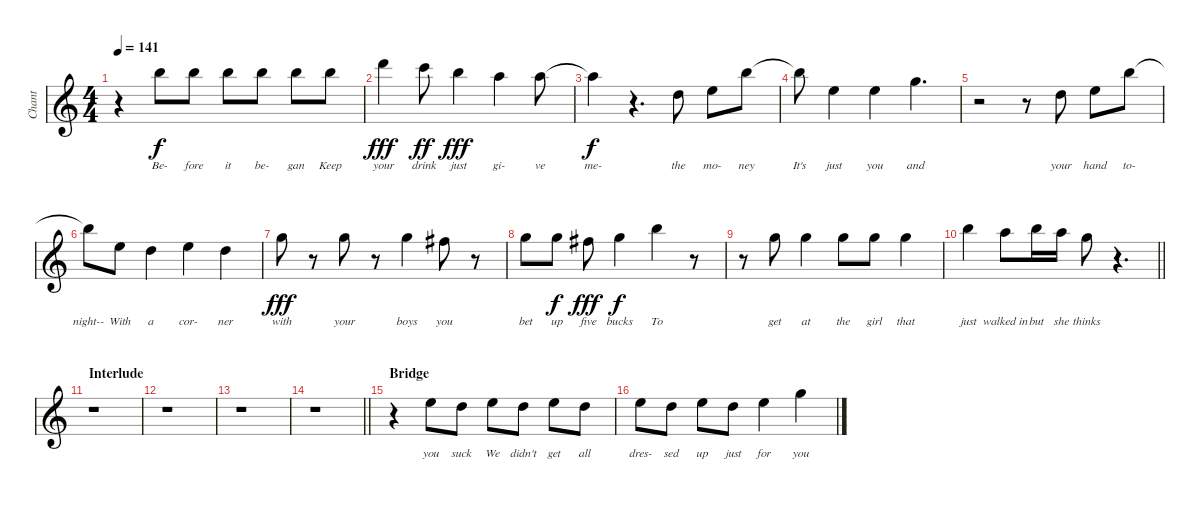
\track ("Chant" "Chant") {instrument lead2sawtooth}
\staff {score}
\tuning (E4 B3 G3 D3 A2 E2) {hide}
\ts (4 4)
\tempo 141
\clef g2
\ks c
r.4{dy fff} 19.1.8{lyrics (0 "Be-") lyrics (1 "") lyrics (2 "") lyrics (3 "") lyrics (4 "") dy f} 19.1.8{lyrics (0 "fore") lyrics (1 "") lyrics (2 "") lyrics (3 "") lyrics (4 "")} 19.1.8{lyrics (0 "it") lyrics (1 "") lyrics (2 "") lyrics (3 "") lyrics (4 "")} 19.1.8{lyrics (0 "be-") lyrics (1 "") lyrics (2 "") lyrics (3 "") lyrics (4 "")} 19.1.8{lyrics (0 "gan") lyrics (1 "") lyrics (2 "") lyrics (3 "") lyrics (4 "")} 19.1.8{lyrics (0 "Keep") lyrics (1 "") lyrics (2 "") lyrics (3 "") lyrics (4 "")} |
22.1.4{lyrics (0 "your") lyrics (1 "") lyrics (2 "") lyrics (3 "") lyrics (4 "") dy fff} 20.1.8{lyrics (0 "drink") lyrics (1 "") lyrics (2 "") lyrics (3 "") lyrics (4 "") dy ff} 19.1.4{lyrics (0 "just") lyrics (1 "") lyrics (2 "") lyrics (3 "") lyrics (4 "") dy fff} 17.1.4{lyrics (0 "gi-") lyrics (1 "") lyrics (2 "") lyrics (3 "") lyrics (4 "")} 17.1.8{lyrics (0 "ve") lyrics (1 "") lyrics (2 "") lyrics (3 "") lyrics (4 "")} |
17.1{t}.4{lyrics (0 "me-") lyrics (1 "") lyrics (2 "") lyrics (3 "") lyrics (4 "") dy f} r.4{d} 15.2.8{lyrics (0 "the") lyrics (1 "") lyrics (2 "") lyrics (3 "") lyrics (4 "")} 12.1.8{lyrics (0 "mo-") lyrics (1 "") lyrics (2 "") lyrics (3 "") lyrics (4 "")} 19.1.8{lyrics (0 "ney") lyrics (1 "") lyrics (2 "") lyrics (3 "") lyrics (4 "")} |
19.1{t}.8{lyrics (0 "It's") lyrics (1 "") lyrics (2 "") lyrics (3 "") lyrics (4 "")} 17.2.4{lyrics (0 "just") lyrics (1 "") lyrics (2 "") lyrics (3 "") lyrics (4 "")} 17.2.4{lyrics (0 "you") lyrics (1 "") lyrics (2 "") lyrics (3 "") lyrics (4 "")} 15.1.4{d lyrics (0 "and") lyrics (1 "") lyrics (2 "") lyrics (3 "") lyrics (4 "")} |
r.2 r.8 15.2.8{lyrics (0 "your") lyrics (1 "") lyrics (2 "") lyrics (3 "") lyrics (4 "")} 12.1.8{lyrics (0 "hand") lyrics (1 "") lyrics (2 "") lyrics (3 "") lyrics (4 "")} 19.1.8{lyrics (0 "to-") lyrics (1 "") lyrics (2 "") lyrics (3 "") lyrics (4 "")} |
19.1{t}.8{lyrics (0 "night--") lyrics (1 "") lyrics (2 "") lyrics (3 "") lyrics (4 "")} 17.2.8{lyrics (0 "With") lyrics (1 "") lyrics (2 "") lyrics (3 "") lyrics (4 "")} 15.2.4{lyrics (0 "a") lyrics (1 "") lyrics (2 "") lyrics (3 "") lyrics (4 "")} 17.2.4{lyrics (0 "cor-") lyrics (1 "") lyrics (2 "") lyrics (3 "") lyrics (4 "")} 15.2.4{lyrics (0 "ner") lyrics (1 "") lyrics (2 "") lyrics (3 "") lyrics (4 "")} |
15.1.8{lyrics (0 "with") lyrics (1 "") lyrics (2 "") lyrics (3 "") lyrics (4 "") dy fff} r.8 15.1.8{lyrics (0 "your") lyrics (1 "") lyrics (2 "") lyrics (3 "") lyrics (4 "")} r.8 15.1.4{lyrics (0 "boys") lyrics (1 "") lyrics (2 "") lyrics (3 "") lyrics (4 "")} 14.1.8{lyrics (0 "you") lyrics (1 "") lyrics (2 "") lyrics (3 "") lyrics (4 "")} r.8 |
15.1.8{lyrics (0 "bet") lyrics (1 "") lyrics (2 "") lyrics (3 "") lyrics (4 "")} 15.1.8{lyrics (0 "up") lyrics (1 "") lyrics (2 "") lyrics (3 "") lyrics (4 "") dy f} 14.1.8{lyrics (0 "five") lyrics (1 "") lyrics (2 "") lyrics (3 "") lyrics (4 "") dy fff} 15.1.4{lyrics (0 "bucks") lyrics (1 "") lyrics (2 "") lyrics (3 "") lyrics (4 "") dy f} 19.1.4{lyrics (0 "To") lyrics (1 "") lyrics (2 "") lyrics (3 "") lyrics (4 "")} r.8 |
r.8 15.1.8{lyrics (0 "get") lyrics (1 "") lyrics (2 "") lyrics (3 "") lyrics (4 "")} 15.1.4{lyrics (0 "at") lyrics (1 "") lyrics (2 "") lyrics (3 "") lyrics (4 "")} 15.1.8{lyrics (0 "the") lyrics (1 "") lyrics (2 "") lyrics (3 "") lyrics (4 "")} 15.1.8{lyrics (0 "girl") lyrics (1 "") lyrics (2 "") lyrics (3 "") lyrics (4 "")} 15.1.4{lyrics (0 "that") lyrics (1 "") lyrics (2 "") lyrics (3 "") lyrics (4 "")} |
\barLineRight lightlight
19.1.4{lyrics (0 "just") lyrics (1 "") lyrics (2 "") lyrics (3 "") lyrics (4 "")} 17.1.8{lyrics (0 "walked in") lyrics (1 "") lyrics (2 "") lyrics (3 "") lyrics (4 "")} 19.1.16{lyrics (0 "but") lyrics (1 "") lyrics (2 "") lyrics (3 "") lyrics (4 "")} 17.1.16{lyrics (0 "she") lyrics (1 "") lyrics (2 "") lyrics (3 "") lyrics (4 "")} 15.1.8{lyrics (0 "thinks") lyrics (1 "") lyrics (2 "") lyrics (3 "") lyrics (4 "")} r.4{d} |
\section ("" "Interlude")
r.1 |
r.1 |
r.1 |
\barLineRight lightlight
r.1 |
\section ("" "Bridge")
r.4 12.1.8{lyrics (0 "you") lyrics (1 "") lyrics (2 "") lyrics (3 "") lyrics (4 "")} 10.1.8{lyrics (0 "suck") lyrics (1 "") lyrics (2 "") lyrics (3 "") lyrics (4 "")} 12.1.8{lyrics (0 "We") lyrics (1 "") lyrics (2 "") lyrics (3 "") lyrics (4 "")} 10.1.8{lyrics (0 "didn't") lyrics (1 "") lyrics (2 "") lyrics (3 "") lyrics (4 "")} 12.1.8{lyrics (0 "get") lyrics (1 "") lyrics (2 "") lyrics (3 "") lyrics (4 "")} 10.1.8{lyrics (0 "all") lyrics (1 "") lyrics (2 "") lyrics (3 "") lyrics (4 "")} |
12.1.8{lyrics (0 "dres-") lyrics (1 "") lyrics (2 "") lyrics (3 "") lyrics (4 "")} 10.1.8{lyrics (0 "sed") lyrics (1 "") lyrics (2 "") lyrics (3 "") lyrics (4 "")} 12.1.8{lyrics (0 "up") lyrics (1 "") lyrics (2 "") lyrics (3 "") lyrics (4 "")} 10.1.8{lyrics (0 "just") lyrics (1 "") lyrics (2 "") lyrics (3 "") lyrics (4 "")} 12.1.4{lyrics (0 "for") lyrics (1 "") lyrics (2 "") lyrics (3 "") lyrics (4 "")} 15.1.4{lyrics (0 "you") lyrics (1 "") lyrics (2 "") lyrics (3 "") lyrics (4 "")}
